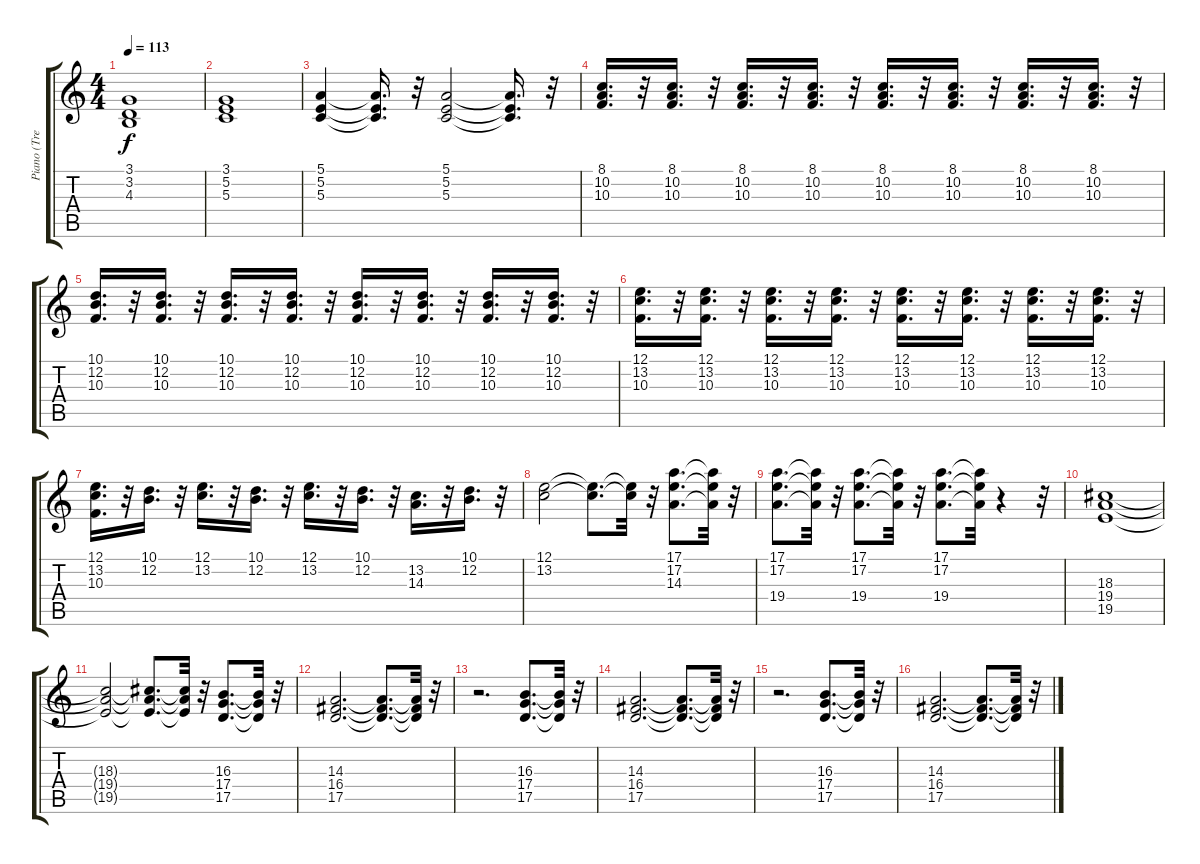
\track ("Piano (Treble)" "Piano (Tre") {instrument honkytonkpiano}
\staff {score tabs}
\tuning (E4 B3 G3 D3 A2 E2) {hide}
\ts (4 4)
\tempo 113
\clef g2
\ks c
(3.1 3.2 4.3).1{dy f} |
(3.1 5.2 5.3).1 |
(5.1 5.2 5.3).4 (5.1{t} 5.2{t} 5.3{t}).16{d} r.32 (5.1 5.2 5.3).2 (5.1{t} 5.2{t} 5.3{t}).16{d} r.32 |
(8.1 10.2 10.3).16{d} r.32 (8.1 10.2 10.3).16{d} r.32 (8.1 10.2 10.3).16{d} r.32 (8.1 10.2 10.3).16{d} r.32 (8.1 10.2 10.3).16{d} r.32 (8.1 10.2 10.3).16{d} r.32 (8.1 10.2 10.3).16{d} r.32 (8.1 10.2 10.3).16{d} r.32 |
(10.1 12.2 10.3).16{d} r.32 (10.1 12.2 10.3).16{d} r.32 (10.1 12.2 10.3).16{d} r.32 (10.1 12.2 10.3).16{d} r.32 (10.1 12.2 10.3).16{d} r.32 (10.1 12.2 10.3).16{d} r.32 (10.1 12.2 10.3).16{d} r.32 (10.1 12.2 10.3).16{d} r.32 |
(12.1 13.2 10.3).16{d} r.32 (12.1 13.2 10.3).16{d} r.32 (12.1 13.2 10.3).16{d} r.32 (12.1 13.2 10.3).16{d} r.32 (12.1 13.2 10.3).16{d} r.32 (12.1 13.2 10.3).16{d} r.32 (12.1 13.2 10.3).16{d} r.32 (12.1 13.2 10.3).16{d} r.32 |
(12.1 13.2 10.3).16{d} r.32 (10.1 12.2).16{d} r.32 (12.1 13.2).16{d} r.32 (10.1 12.2).16{d} r.32 (12.1 13.2).16{d} r.32 (10.1 12.2).16{d} r.32 (13.2 14.3).16{d} r.32 (10.1 12.2).16{d} r.32 |
(12.1 13.2).2 (12.1{t} 13.2{t}).8{d} (12.1{t} 13.2{t}).32 r.32 (17.1 17.2 14.3).8{d} (17.1{t} 17.2{t} 14.3{t}).32 r.32 |
(17.1 17.2 19.4).8{d} (17.1{t} 17.2{t} 19.4{t}).32 r.32 (17.1 17.2 19.4).8{d} (17.1{t} 17.2{t} 19.4{t}).32 r.32 (17.1 17.2 19.4).8{d} (17.1{t} 17.2{t} 19.4{t}).32 r.4 r.32 |
(18.3 19.4 19.5).1 |
(18.3{t} 19.4{t} 19.5{t}).2 (18.3{t} 19.4{t} 19.5{t}).8{d} (18.3{t} 19.4{t} 19.5{t}).32 r.32 (16.3 17.4 17.5).8{d} (16.3{t} 17.4{t} 17.5{t}).32 r.32 |
(14.3 16.4 17.5).2{d} (14.3{t} 16.4{t} 17.5{t}).8{d} (14.3{t} 16.4{t} 17.5{t}).32 r.32 |
r.2{d} (16.3 17.4 17.5).8{d} (16.3{t} 17.4{t} 17.5{t}).32 r.32 |
(14.3 16.4 17.5).2{d} (14.3{t} 16.4{t} 17.5{t}).8{d} (14.3{t} 16.4{t} 17.5{t}).32 r.32 |
r.2{d} (16.3 17.4 17.5).8{d} (16.3{t} 17.4{t} 17.5{t}).32 r.32 |
(14.3 16.4 17.5).2{d} (14.3{t} 16.4{t} 17.5{t}).8{d} (14.3{t} 16.4{t} 17.5{t}).32 r.32
